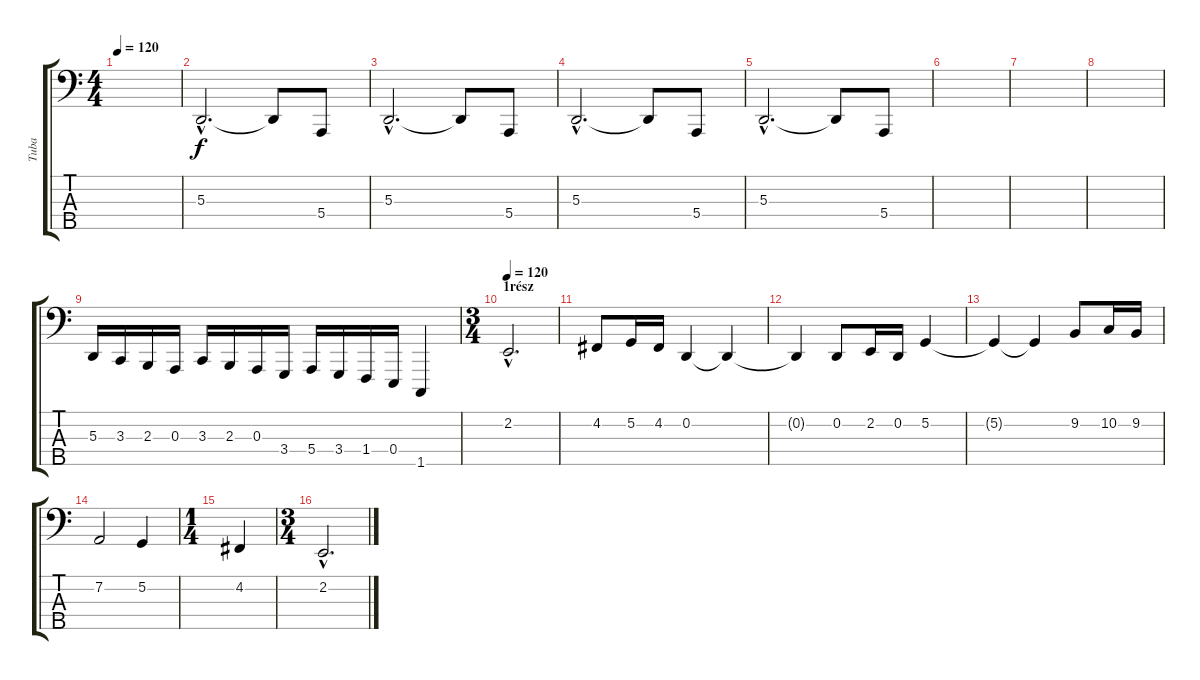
\track ("Tuba" "Tuba") {instrument tuba}
\staff {score tabs}
\tuning (G2 D2 A1 E1 B0) {hide}
\ts (4 4)
\tempo 120
\clef f4
\ks c
|
5.3{hac}.2{d} 5.3{t}.8 5.4.8 |
5.3{hac}.2{d} 5.3{t}.8 5.4.8 |
5.3{hac}.2{d} 5.3{t}.8 5.4.8 |
5.3{hac}.2{d} 5.3{t}.8 5.4.8 |
|
|
|
5.3.16 3.3.16 2.3.16 0.3.16 3.3.16 2.3.16 0.3.16 3.4.16 5.4.16 3.4.16 1.4.16 0.4.16 1.5.4 |
\ts (3 4)
\section ("" "1rész")
\tempo 120
2.2{hac}.2{d} |
4.2.8 5.2.16 4.2.16 0.2.4 0.2{t}.4 |
0.2{t}.4 0.2.8 2.2.16 0.2.16 5.2.4 |
5.2{t}.4 5.2{t}.4 9.2.8 10.2.16 9.2.16 |
7.2.2 5.2.4 |
\ts (1 4)
4.2.4 |
\ts (3 4)
2.2{hac}.2{d}
